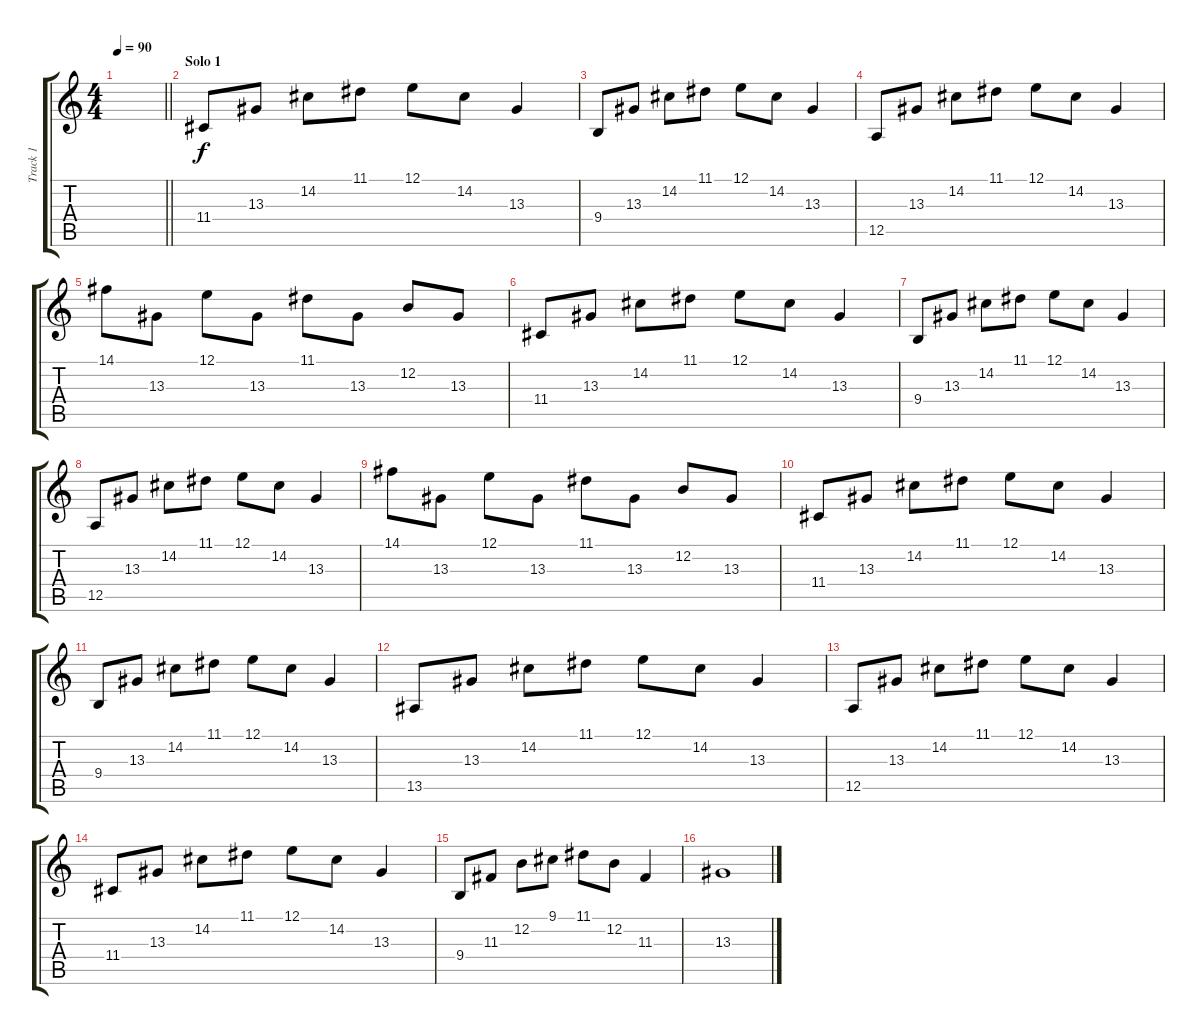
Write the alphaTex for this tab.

\track ("Track 1" "Track 1") {instrument pad1newage}
\staff {score tabs}
\tuning (E4 B3 G3 D3 A2 E2) {hide}
\ts (4 4)
\tempo 90
\clef g2
\barLineRight lightlight
\ks c
|
\section ("" "Solo 1")
11.4.8 13.3.8 14.2.8 11.1.8 12.1.8 14.2.8 13.3.4 |
9.4.8 13.3.8 14.2.8 11.1.8 12.1.8 14.2.8 13.3.4 |
12.5.8 13.3.8 14.2.8 11.1.8 12.1.8 14.2.8 13.3.4 |
14.1.8 13.3.8 12.1.8 13.3.8 11.1.8 13.3.8 12.2.8 13.3.8 |
11.4.8 13.3.8 14.2.8 11.1.8 12.1.8 14.2.8 13.3.4 |
9.4.8 13.3.8 14.2.8 11.1.8 12.1.8 14.2.8 13.3.4 |
12.5.8 13.3.8 14.2.8 11.1.8 12.1.8 14.2.8 13.3.4 |
14.1.8 13.3.8 12.1.8 13.3.8 11.1.8 13.3.8 12.2.8 13.3.8 |
11.4.8 13.3.8 14.2.8 11.1.8 12.1.8 14.2.8 13.3.4 |
9.4.8 13.3.8 14.2.8 11.1.8 12.1.8 14.2.8 13.3.4 |
13.5.8 13.3.8 14.2.8 11.1.8 12.1.8 14.2.8 13.3.4 |
12.5.8 13.3.8 14.2.8 11.1.8 12.1.8 14.2.8 13.3.4 |
11.4.8 13.3.8 14.2.8 11.1.8 12.1.8 14.2.8 13.3.4 |
9.4.8 11.3.8 12.2.8 9.1.8 11.1.8 12.2.8 11.3.4 |
13.3.1
